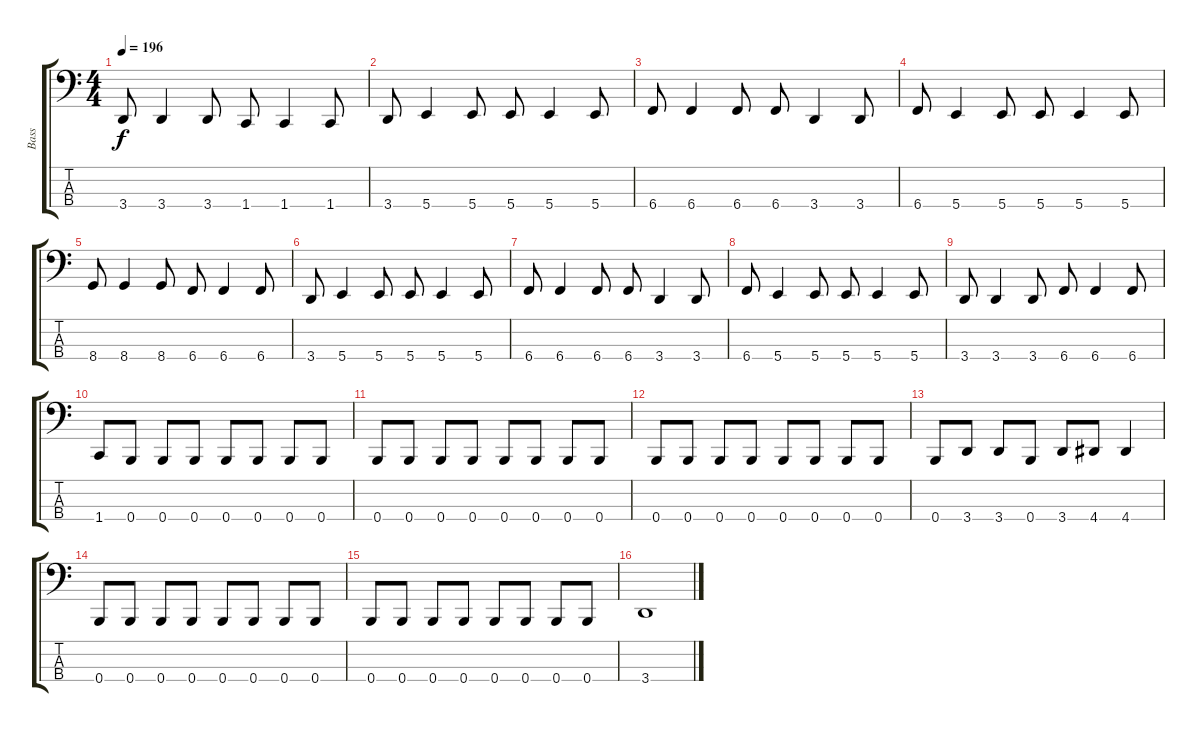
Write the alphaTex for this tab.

\track ("Bass" "Bass") {instrument electricbasspick}
\staff {score tabs}
\tuning (E2 B1 Gb1 B0) {hide}
\ts (4 4)
\tempo 196
\clef f4
\ks c
3.4.8{dy f} 3.4.4 3.4.8 1.4.8 1.4.4 1.4.8 |
3.4.8 5.4.4 5.4.8 5.4.8 5.4.4 5.4.8 |
6.4.8 6.4.4 6.4.8 6.4.8 3.4.4 3.4.8 |
6.4.8 5.4.4 5.4.8 5.4.8 5.4.4 5.4.8 |
8.4.8 8.4.4 8.4.8 6.4.8 6.4.4 6.4.8 |
3.4.8 5.4.4 5.4.8 5.4.8 5.4.4 5.4.8 |
6.4.8 6.4.4 6.4.8 6.4.8 3.4.4 3.4.8 |
6.4.8 5.4.4 5.4.8 5.4.8 5.4.4 5.4.8 |
3.4.8 3.4.4 3.4.8 6.4.8 6.4.4 6.4.8 |
1.4.8 0.4.8 0.4.8 0.4.8 0.4.8 0.4.8 0.4.8 0.4.8 |
0.4.8 0.4.8 0.4.8 0.4.8 0.4.8 0.4.8 0.4.8 0.4.8 |
0.4.8 0.4.8 0.4.8 0.4.8 0.4.8 0.4.8 0.4.8 0.4.8 |
0.4.8 3.4.8 3.4.8 0.4.8 3.4.8 4.4.8 4.4.4 |
0.4.8 0.4.8 0.4.8 0.4.8 0.4.8 0.4.8 0.4.8 0.4.8 |
0.4.8 0.4.8 0.4.8 0.4.8 0.4.8 0.4.8 0.4.8 0.4.8 |
3.4.1
